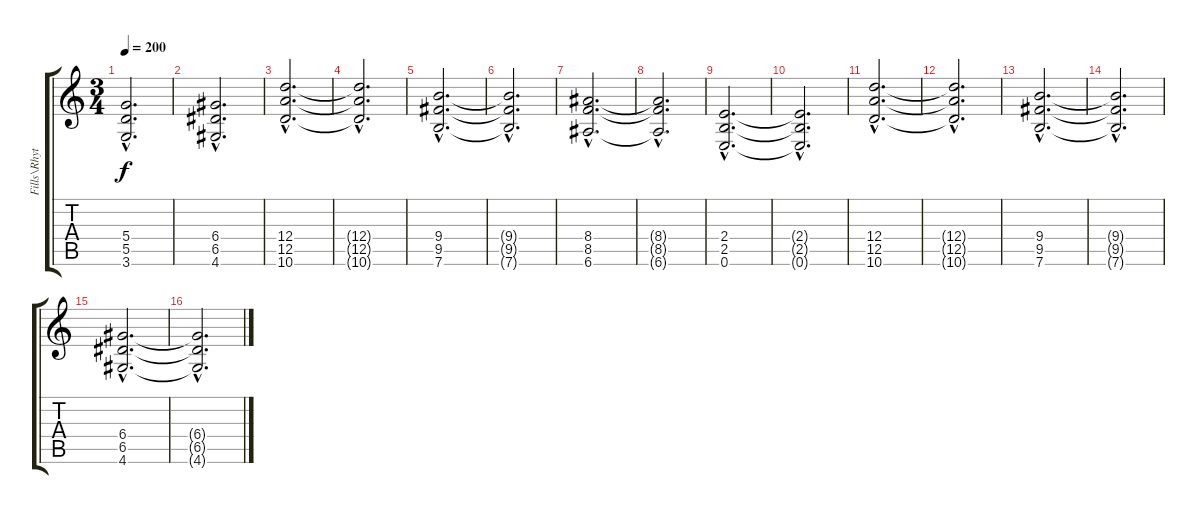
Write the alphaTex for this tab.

\track ("Fills\\Rhythm" "Fills\\Rhyt") {instrument distortionguitar}
\staff {score tabs}
\tuning (E4 B3 G3 D3 A2 E2) {hide}
\ts (3 4)
\tempo 200
\clef g2
\ks c
(5.4{hac} 5.5{hac} 3.6{hac}).2{d dy f} |
(6.4{hac} 6.5{hac} 4.6{hac}).2{d} |
(12.4{hac} 12.5{hac} 10.6{hac}).2{d} |
(12.4{hac t} 12.5{hac t} 10.6{hac t}).2{d} |
(9.4{hac} 9.5{hac} 7.6{hac}).2{d} |
(9.4{hac t} 9.5{hac t} 7.6{hac t}).2{d} |
(8.4{hac} 8.5{hac} 6.6{hac}).2{d} |
(8.4{hac t} 8.5{hac t} 6.6{hac t}).2{d} |
(2.4{hac} 2.5{hac} 0.6{hac}).2{d} |
(2.4{hac t} 2.5{hac t} 0.6{hac t}).2{d} |
(12.4{hac} 12.5{hac} 10.6{hac}).2{d} |
(12.4{hac t} 12.5{hac t} 10.6{hac t}).2{d} |
(9.4{hac} 9.5{hac} 7.6{hac}).2{d} |
(9.4{hac t} 9.5{hac t} 7.6{hac t}).2{d} |
(6.4{hac} 6.5{hac} 4.6{hac}).2{d} |
(6.4{hac t} 6.5{hac t} 4.6{hac t}).2{d}
